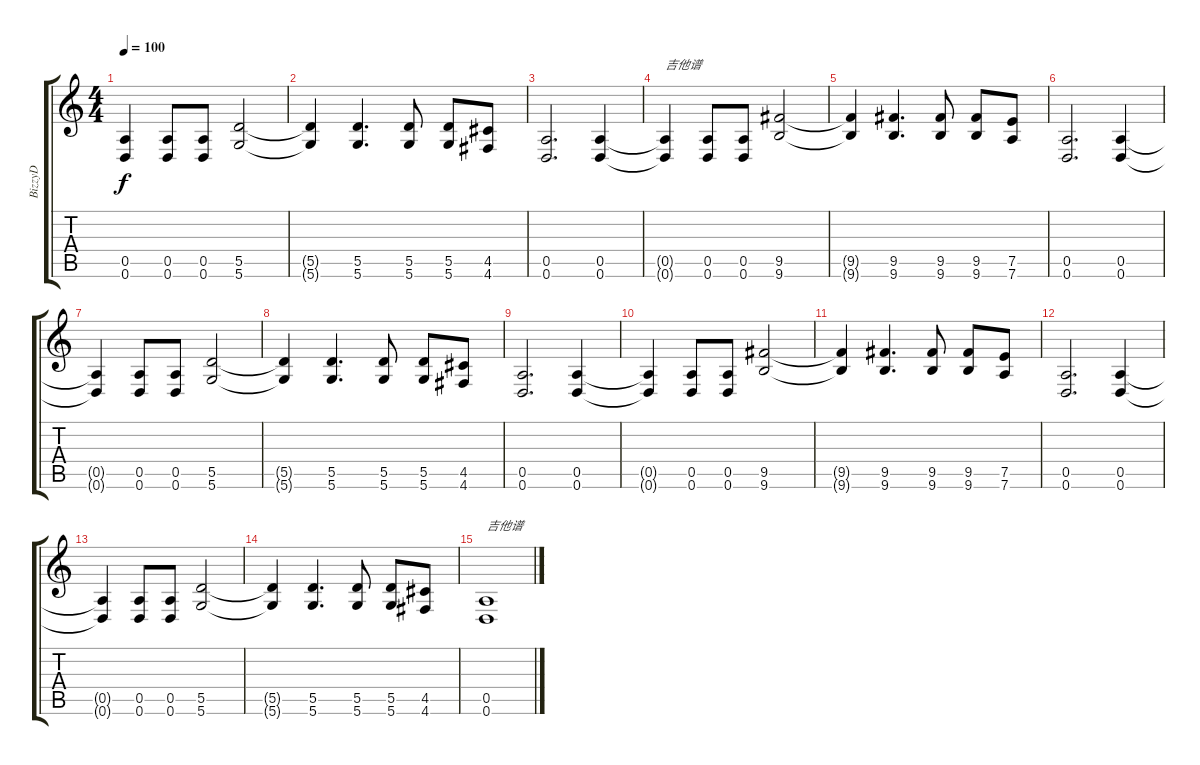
\track ("BizzyD" "BizzyD") {instrument distortionguitar}
\staff {score tabs}
\tuning (E4 B3 G3 D3 A2 D2) {hide}
\ts (4 4)
\tempo 100
\clef g2
\ks c
(0.5{t} 0.6{t}).4{dy f} (0.5 0.6).8 (0.5 0.6).8 (5.5 5.6).2 |
(5.5{t} 5.6{t}).4 (5.5 5.6).4{d} (5.5 5.6).8 (5.5 5.6).8 (4.5 4.6).8 |
(0.5 0.6).2{d} (0.5 0.6).4 |
(0.5{t} 0.6{t}).4{txt "吉他谱"} (0.5 0.6).8 (0.5 0.6).8 (9.5 9.6).2 |
(9.5{t} 9.6{t}).4 (9.5 9.6).4{d} (9.5 9.6).8 (9.5 9.6).8 (7.5 7.6).8 |
(0.5 0.6).2{d} (0.5 0.6).4 |
(0.5{t} 0.6{t}).4 (0.5 0.6).8 (0.5 0.6).8 (5.5 5.6).2 |
(5.5{t} 5.6{t}).4 (5.5 5.6).4{d} (5.5 5.6).8 (5.5 5.6).8 (4.5 4.6).8 |
(0.5 0.6).2{d} (0.5 0.6).4 |
(0.5{t} 0.6{t}).4 (0.5 0.6).8 (0.5 0.6).8 (9.5 9.6).2 |
(9.5{t} 9.6{t}).4 (9.5 9.6).4{d} (9.5 9.6).8 (9.5 9.6).8 (7.5 7.6).8 |
(0.5 0.6).2{d} (0.5 0.6).4 |
(0.5{t} 0.6{t}).4 (0.5 0.6).8 (0.5 0.6).8 (5.5 5.6).2 |
(5.5{t} 5.6{t}).4 (5.5 5.6).4{d} (5.5 5.6).8 (5.5 5.6).8 (4.5 4.6).8 |
(0.5 0.6).1{txt "吉他谱"}
